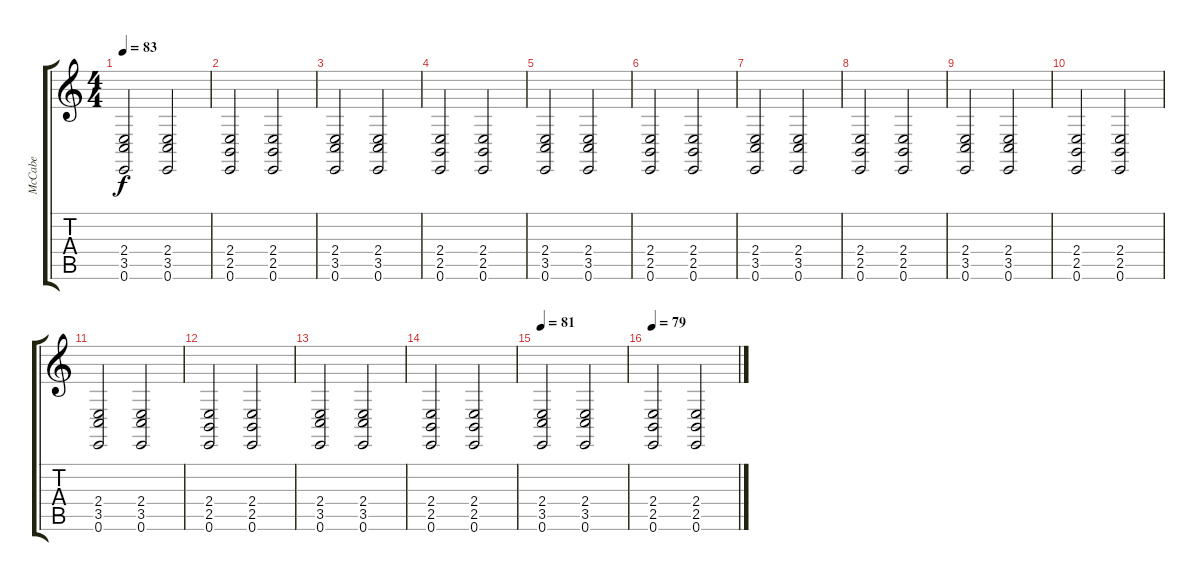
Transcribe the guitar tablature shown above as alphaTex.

\track ("McCabe" "McCabe") {instrument acousticgrandpiano}
\staff {score tabs}
\tuning (E4 B3 G3 D3 A2 E2) {hide}
\ts (4 4)
\tempo 83
\clef g2
\ks c
(2.4 3.5 0.6).2{dy f} (2.4 3.5 0.6).2 |
(2.4 2.5 0.6).2 (2.4 2.5 0.6).2 |
(2.4 3.5 0.6).2 (2.4 3.5 0.6).2 |
(2.4 2.5 0.6).2 (2.4 2.5 0.6).2 |
(2.4 3.5 0.6).2 (2.4 3.5 0.6).2 |
(2.4 2.5 0.6).2 (2.4 2.5 0.6).2 |
(2.4 3.5 0.6).2 (2.4 3.5 0.6).2 |
(2.4 2.5 0.6).2 (2.4 2.5 0.6).2 |
(2.4 3.5 0.6).2 (2.4 3.5 0.6).2 |
(2.4 2.5 0.6).2 (2.4 2.5 0.6).2 |
(2.4 3.5 0.6).2 (2.4 3.5 0.6).2 |
(2.4 2.5 0.6).2 (2.4 2.5 0.6).2 |
(2.4 3.5 0.6).2 (2.4 3.5 0.6).2 |
(2.4 2.5 0.6).2 (2.4 2.5 0.6).2 |
\tempo 81
(2.4 3.5 0.6).2 (2.4 3.5 0.6).2 |
\tempo 79
(2.4 2.5 0.6).2 (2.4 2.5 0.6).2
